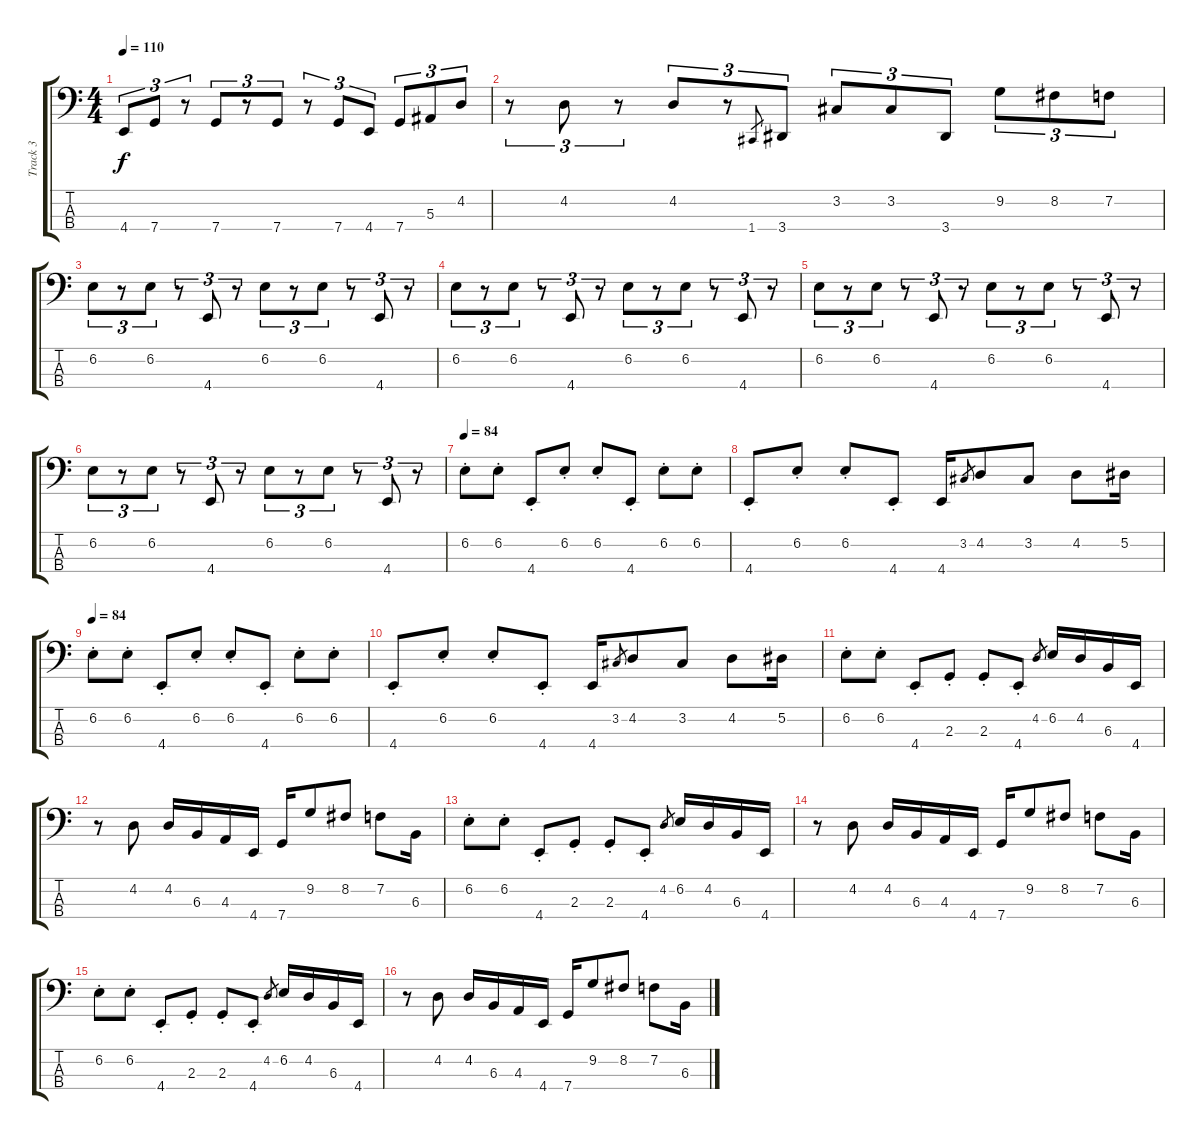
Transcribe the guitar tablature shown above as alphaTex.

\track ("Track 3" "Track 3") {instrument electricbassfinger bank 177}
\staff {score tabs}
\tuning (Eb2 Bb1 F1 C1) {hide}
\ts (4 4)
\tempo 110
\clef f4
\ks c
4.4.8{tu (3 2) dy f} 7.4.8{tu (3 2)} r.8{tu (3 2)} 7.4.8{tu (3 2)} r.8{tu (3 2)} 7.4.8{tu (3 2)} r.8{tu (3 2)} 7.4.8{tu (3 2)} 4.4.8{tu (3 2)} 7.4.8{tu (3 2)} 5.3.8{tu (3 2)} 4.2.8{tu (3 2)} |
r.8{tu (3 2)} 4.2.8{tu (3 2)} r.8{tu (3 2)} 4.2.8{tu (3 2)} r.8{tu (3 2)} 1.4.8{gr} 3.4.8{tu (3 2)} 3.2.8{tu (3 2)} 3.2.8{tu (3 2)} 3.4.8{tu (3 2)} 9.2.8{tu (3 2)} 8.2.8{tu (3 2)} 7.2.8{tu (3 2)} |
6.2.8{tu (3 2)} r.8{tu (3 2)} 6.2.8{tu (3 2)} r.8{tu (3 2)} 4.4.8{tu (3 2)} r.8{tu (3 2)} 6.2.8{tu (3 2)} r.8{tu (3 2)} 6.2.8{tu (3 2)} r.8{tu (3 2)} 4.4.8{tu (3 2)} r.8{tu (3 2)} |
6.2.8{tu (3 2)} r.8{tu (3 2)} 6.2.8{tu (3 2)} r.8{tu (3 2)} 4.4.8{tu (3 2)} r.8{tu (3 2)} 6.2.8{tu (3 2)} r.8{tu (3 2)} 6.2.8{tu (3 2)} r.8{tu (3 2)} 4.4.8{tu (3 2)} r.8{tu (3 2)} |
6.2.8{tu (3 2)} r.8{tu (3 2)} 6.2.8{tu (3 2)} r.8{tu (3 2)} 4.4.8{tu (3 2)} r.8{tu (3 2)} 6.2.8{tu (3 2)} r.8{tu (3 2)} 6.2.8{tu (3 2)} r.8{tu (3 2)} 4.4.8{tu (3 2)} r.8{tu (3 2)} |
6.2.8{tu (3 2)} r.8{tu (3 2)} 6.2.8{tu (3 2)} r.8{tu (3 2)} 4.4.8{tu (3 2)} r.8{tu (3 2)} 6.2.8{tu (3 2)} r.8{tu (3 2)} 6.2.8{tu (3 2)} r.8{tu (3 2)} 4.4.8{tu (3 2)} r.8{tu (3 2)} |
\tempo 84
6.2{st}.8 6.2{st}.8 4.4{st}.8 6.2{st}.8 6.2{st}.8 4.4{st}.8 6.2{st}.8 6.2{st}.8 |
4.4{st}.8 6.2{st}.8 6.2{st}.8 4.4{st}.8 4.4.16 3.2.8{gr} 4.2.8 3.2.8 4.2.8 5.2.16 |
\tempo 84
6.2{st}.8 6.2{st}.8 4.4{st}.8 6.2{st}.8 6.2{st}.8 4.4{st}.8 6.2{st}.8 6.2{st}.8 |
4.4{st}.8 6.2{st}.8 6.2{st}.8 4.4{st}.8 4.4.16 3.2.8{gr} 4.2.8 3.2.8 4.2.8 5.2.16 |
6.2{st}.8 6.2{st}.8 4.4{st}.8 2.3{st}.8 2.3{st}.8 4.4{st}.8 4.2.8{gr} 6.2.16 4.2.16 6.3.16 4.4.16 |
r.8 4.2.8 4.2.16 6.3.16 4.3.16 4.4.16 7.4.16 9.2.8 8.2.8 7.2.8 6.3.16 |
6.2{st}.8 6.2{st}.8 4.4{st}.8 2.3{st}.8 2.3{st}.8 4.4{st}.8 4.2.8{gr} 6.2.16 4.2.16 6.3.16 4.4.16 |
r.8 4.2.8 4.2.16 6.3.16 4.3.16 4.4.16 7.4.16 9.2.8 8.2.8 7.2.8 6.3.16 |
6.2{st}.8 6.2{st}.8 4.4{st}.8 2.3{st}.8 2.3{st}.8 4.4{st}.8 4.2.8{gr} 6.2.16 4.2.16 6.3.16 4.4.16 |
r.8 4.2.8 4.2.16 6.3.16 4.3.16 4.4.16 7.4.16 9.2.8 8.2.8 7.2.8 6.3.16
